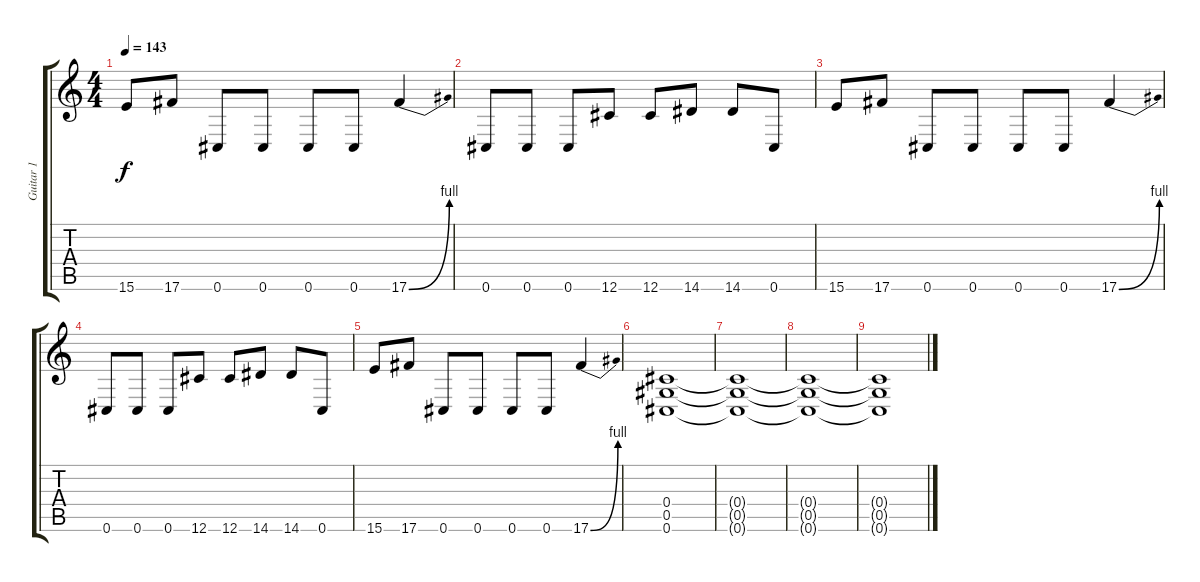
\track ("Guitar 1 " "Guitar 1 ") {instrument overdrivenguitar}
\staff {score tabs}
\tuning (Eb4 Bb3 Gb3 Db3 Ab2 Db2) {hide}
\ts (4 4)
\tempo 143
\clef g2
\ks c
15.6.8{dy f} 17.6.8 0.6.8 0.6.8 0.6.8 0.6.8 17.6{be (bend 0 0 60 4)}.4 |
0.6.8{volume 16} 0.6.8 0.6.8 12.6.8 12.6.8 14.6.8 14.6.8 0.6.8 |
15.6.8 17.6.8 0.6.8 0.6.8 0.6.8 0.6.8 17.6{be (bend 0 0 60 4)}.4 |
0.6.8{volume 16} 0.6.8 0.6.8 12.6.8 12.6.8 14.6.8 14.6.8 0.6.8 |
15.6.8 17.6.8 0.6.8 0.6.8 0.6.8 0.6.8 17.6{be (bend 0 0 60 4)}.4 |
(0.4 0.5 0.6).1 |
(0.4{t} 0.5{t} 0.6{t}).1 |
(0.4{t} 0.5{t} 0.6{t}).1 |
(0.4{t} 0.5{t} 0.6{t}).1
